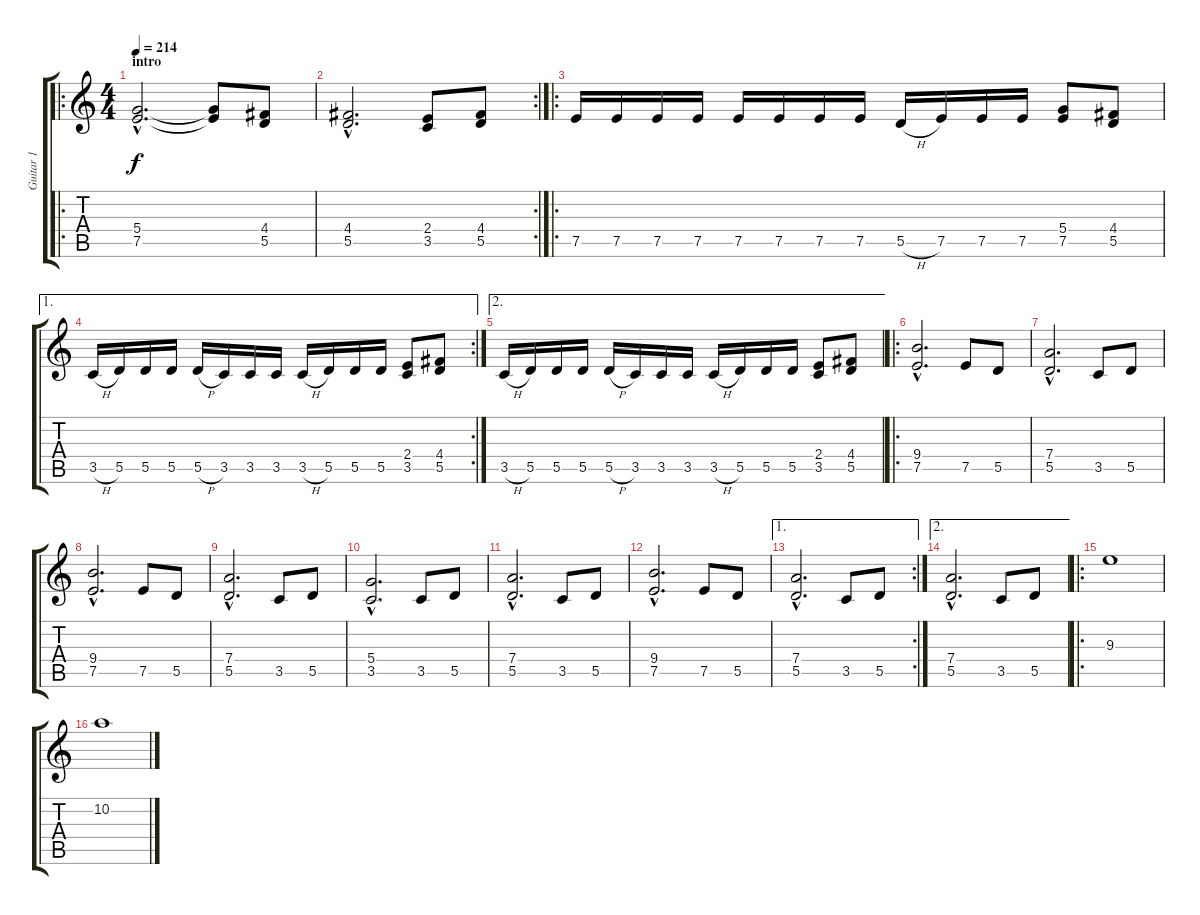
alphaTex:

\track ("Guitar 1" "Guitar 1") {instrument distortionguitar}
\staff {score tabs}
\tuning (E4 B3 G3 D3 A2 E2) {hide}
\ro
\ts (4 4)
\section ("" "intro")
\tempo 214
\clef g2
\ks c
(5.4{hac} 7.5{hac}).2{d dy f instrument distortionguitar} (5.4{t} 7.5{t}).8 (4.4 5.5).8 |
\rc 2
(4.4{hac} 5.5{hac}).2{d} (2.4 3.5).8 (4.4 5.5).8 |
\ro
7.5.16 7.5.16 7.5.16 7.5.16 7.5.16 7.5.16 7.5.16 7.5.16 5.5{h}.16 7.5.16 7.5.16 7.5.16 (5.4 7.5).8 (4.4 5.5).8 |
\ae 1
\rc 2
3.5{h}.16 5.5.16 5.5.16 5.5.16 5.5{h}.16 3.5.16 3.5.16 3.5.16 3.5{h}.16 5.5.16 5.5.16 5.5.16 (2.4 3.5).8 (4.4 5.5).8 |
\ae 2
3.5{h}.16 5.5.16 5.5.16 5.5.16 5.5{h}.16 3.5.16 3.5.16 3.5.16 3.5{h}.16 5.5.16 5.5.16 5.5.16 (2.4 3.5).8 (4.4 5.5).8 |
\ro
(9.4{hac} 7.5{hac}).2{d} 7.5.8 5.5.8 |
(7.4{hac} 5.5{hac}).2{d} 3.5.8 5.5.8 |
(9.4{hac} 7.5{hac}).2{d} 7.5.8 5.5.8 |
(7.4{hac} 5.5{hac}).2{d} 3.5.8 5.5.8 |
(5.4{hac} 3.5{hac}).2{d} 3.5.8 5.5.8 |
(7.4{hac} 5.5{hac}).2{d} 3.5.8 5.5.8 |
(9.4{hac} 7.5{hac}).2{d} 7.5.8 5.5.8 |
\ae 1
\rc 2
(7.4{hac} 5.5{hac}).2{d} 3.5.8 5.5.8 |
\ae 2
(7.4{hac} 5.5{hac}).2{d} 3.5.8 5.5.8 |
\ro
9.3.1 |
10.2.1
